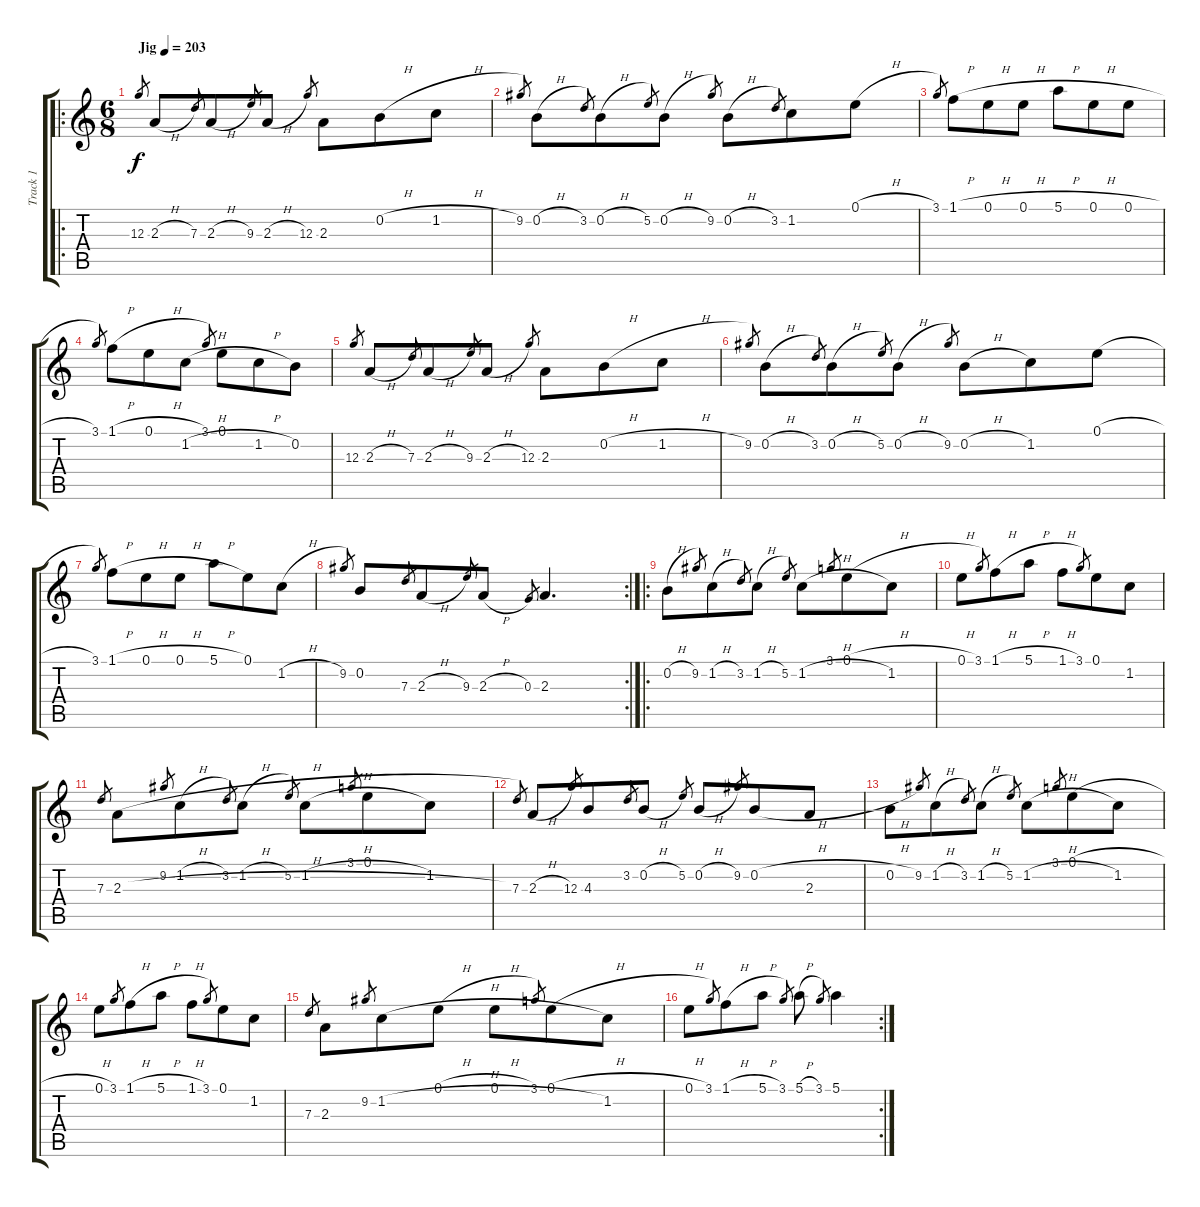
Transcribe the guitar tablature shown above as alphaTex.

\track ("Track 1" "Track 1") {instrument flute}
\staff {score tabs}
\tuning (E5 B4 G4 D4 A3 E3) {hide}
\ro
\ts (6 8)
\tempo (203 "Jig")
\clef g2
\ks c
12.3.8{gr dy f instrument flute} 2.3{h}.8 7.3.8{gr} 2.3{h}.8 9.3.8{gr} 2.3{h}.8 12.3.8{gr} 2.3.8 0.2{h}.8 1.2{h}.8 |
9.2.8{gr} 0.2{h}.8 3.2.8{gr} 0.2{h}.8 5.2.8{gr} 0.2{h}.8 9.2.8{gr} 0.2{h}.8 3.2.8{gr} 1.2.8 0.1{h}.8 |
3.1.8{gr} 1.1{h}.8 0.1{h}.8 0.1{h}.8 5.1{h}.8 0.1{h}.8 0.1{h}.8 |
3.1.8{gr} 1.1{h}.8 0.1{h}.8 1.2{h}.8 3.1.8{gr} 0.1.8 1.2{h}.8 0.2.8 |
12.3.8{gr} 2.3{h}.8 7.3.8{gr} 2.3{h}.8 9.3.8{gr} 2.3{h}.8 12.3.8{gr} 2.3.8 0.2{h}.8 1.2{h}.8 |
9.2.8{gr} 0.2{h}.8 3.2.8{gr} 0.2{h}.8 5.2.8{gr} 0.2{h}.8 9.2.8{gr} 0.2{h}.8 1.2.8 0.1{h}.8 |
3.1.8{gr} 1.1{h}.8 0.1{h}.8 0.1{h}.8 5.1{h}.8 0.1.8 1.2{h}.8 |
\rc 2
9.2.8{gr} 0.2.8 7.3.8{gr} 2.3{h}.8 9.3.8{gr} 2.3{h}.8 0.3.8{gr} 2.3.4{d} |
\ro
0.2{h}.8 9.2.8{gr} 1.2{h}.8 3.2.8{gr} 1.2{h}.8 5.2.8{gr} 1.2{h}.8 3.1.8{gr} 0.1{h}.8 1.2.8 |
0.1{h}.8 3.1.8{gr} 1.1{h}.8 5.1{h}.8 1.1{h}.8 3.1.8{gr} 0.1.8 1.2.8 |
7.3.8{gr} 2.3{h}.8 9.2.8{gr} 1.2{h}.8 3.2.8{gr} 1.2{h}.8 5.2.8{gr} 1.2{h}.8 3.1.8{gr} 0.1.8 1.2.8 |
7.3.8{gr} 2.3{h}.8 12.3.8{gr} 4.3.8 3.2.8{gr} 0.2{h}.8 5.2.8{gr} 0.2{h}.8 9.2.8{gr} 0.2{h}.8 2.3.8 |
0.2{h}.8 9.2.8{gr} 1.2{h}.8 3.2.8{gr} 1.2{h}.8 5.2.8{gr} 1.2{h}.8 3.1.8{gr} 0.1{h}.8 1.2.8 |
0.1{h}.8 3.1.8{gr} 1.1{h}.8 5.1{h}.8 1.1{h}.8 3.1.8{gr} 0.1.8 1.2.8 |
7.3.8{gr} 2.3.8 9.2.8{gr} 1.2{h}.8 0.1{h}.8 0.1{h}.8 3.1.8{gr} 0.1{h}.8 1.2.8 |
\rc 2
0.1{h}.8 3.1.8{gr} 1.1{h}.8 5.1{h}.8 3.1.8{gr} 5.1{h}.8 3.1.8{gr} 5.1.4
